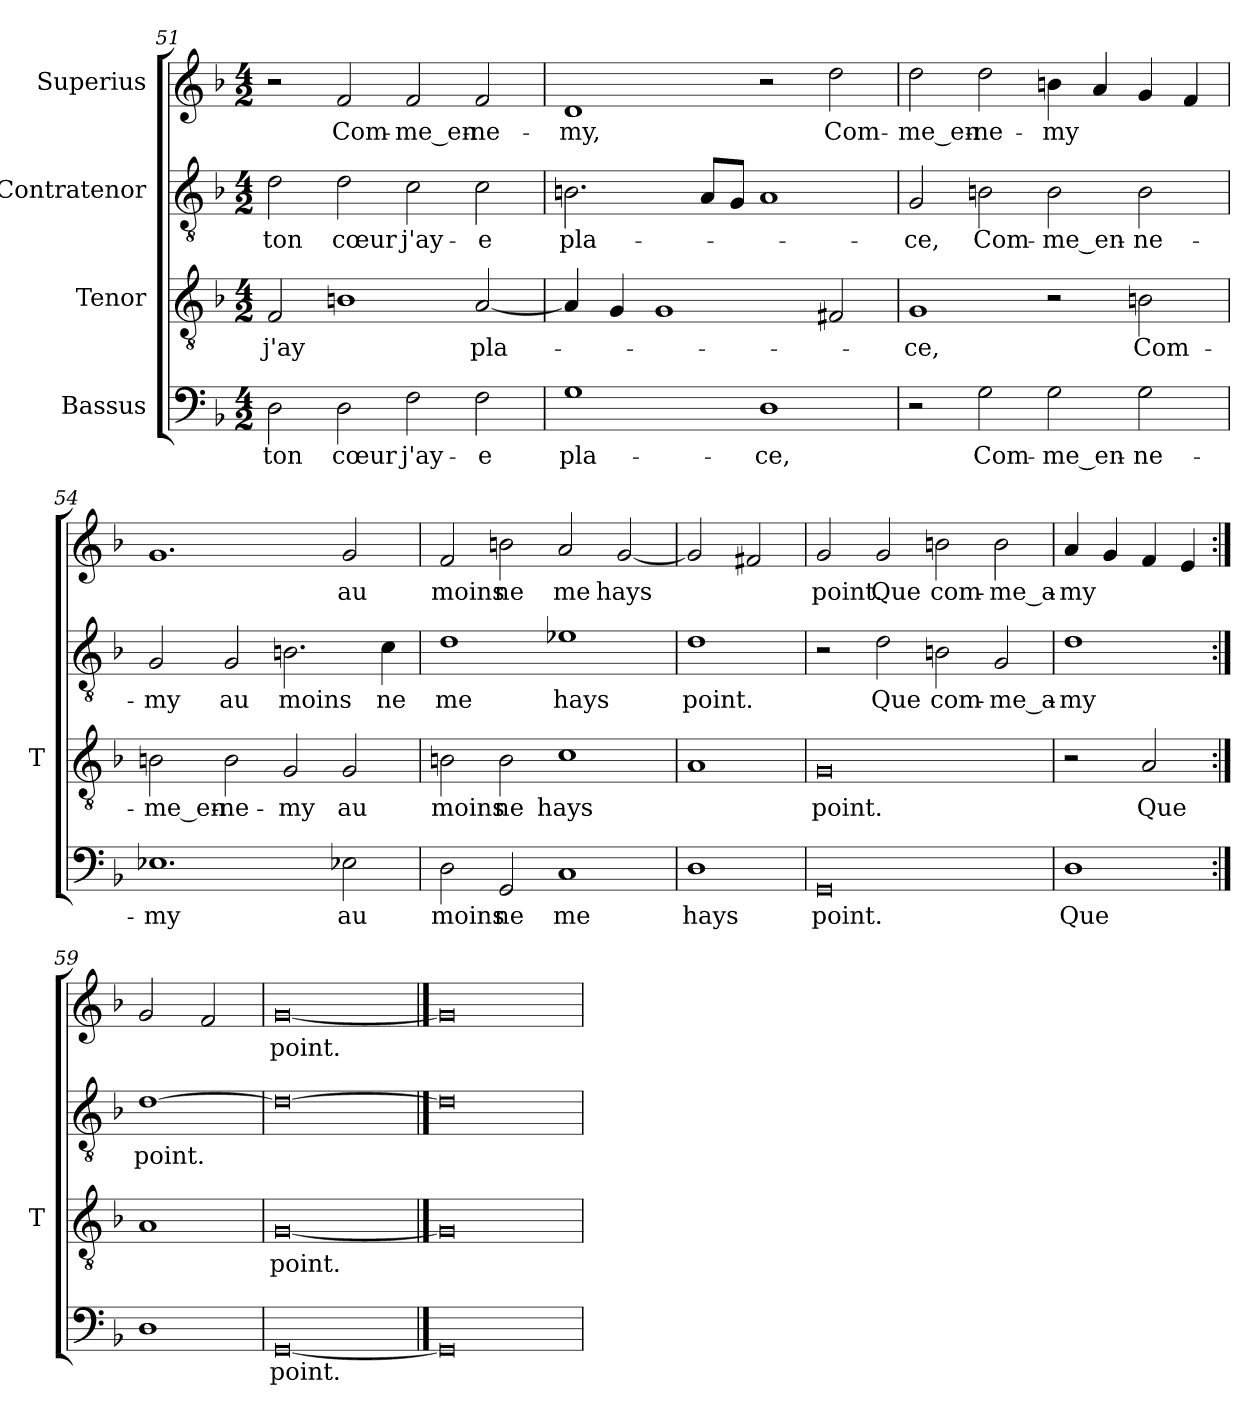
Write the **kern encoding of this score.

**kern	**text	**kern	**text	**kern	**text	**kern	**text
*part4	*part4	*part3	*part3	*part2	*part2	*part1	*part1
*staff4	*staff4	*staff3	*staff3	*staff2	*staff2	*staff1	*staff1
*I"Bassus	*	*I"Tenor	*	*I"Contratenor	*	*I"Superius	*
*	*	*I'T	*	*	*	*	*
*clefF4	*	*clefGv2	*	*clefGv2	*	*clefG2	*
*k[b-]	*	*k[b-]	*	*k[b-]	*	*k[b-]	*
*M4/2	*	*M4/2	*	*M4/2	*	*M4/2	*
=51	=51	=51	=51	=51	=51	=51	=51
2D	-ton	2F	-j'ay	2d	-ton	2r	.
2D	-cœur	1B	.	2d	-cœur	2f	Com-
2F	j'ay-	.	.	2c	j'ay-	2f	me_en-
2F	-e	[2A	pla-	2c	-e	2f	ne-
=52	=52	=52	=52	=52	=52	=52	=52
1G	pla-	4A]	.	2.B	pla-	1d	-my,
.	.	4G	.	.	.	.	.
.	.	1G	.	.	.	.	.
.	.	.	.	8AL	.	.	.
.	.	.	.	8GJ	.	.	.
1D	-ce,	.	.	1A	.	2r	.
.	.	2F#X	.	.	.	2dd	Com-
=53	=53	=53	=53	=53	=53	=53	=53
2r	.	1G	-ce,	2G	-ce,	2dd	me_en-
2G	Com-	.	.	2B	Com-	2dd	ne-
2G	me_en-	2r	.	2B	me_en-	4b	-my
.	.	.	.	.	.	4a	.
2G	ne-	2B	Com-	2B	ne-	4g	.
.	.	.	.	.	.	4f	.
=54	=54	=54	=54	=54	=54	=54	=54
1.E-X	-my	2B	me_en-	2G	-my	1.g	.
.	.	2B	ne-	2G	-au	.	.
.	.	2G	-my	2.B	-moins	.	.
2E-X	-au	2G	-au	.	.	2g	-au
.	.	.	.	4c	-ne	.	.
=55	=55	=55	=55	=55	=55	=55	=55
2D	-moins	2B	-moins	1d	-me	2f	-moins
2GG	-ne	2B	-ne	.	.	2b	-ne
1C	-me	1c	-hays	1e-X	-hays	2a	-me
.	.	.	.	.	.	[2g	-hays
=56	=56	=56	=56	=56	=56	=56	=56
1D	-hays	1A	.	1d	-point.	2g]	.
.	.	.	.	.	.	2f#X	.
=57	=57	=57	=57	=57	=57	=57	=57
0GG	-point.	0G	-point.	2r	.	2g	-point.
.	.	.	.	2d	-Que	2g	-Que
.	.	.	.	2B	com-	2b	com-
.	.	.	.	2G	me_a-	2b	me_a-
=58	=58	=58	=58	=58	=58	=58	=58
1D	-Que	2r	.	1d	-my	4a	-my
.	.	.	.	.	.	4g	.
.	.	2A	-Que	.	.	4f	.
.	.	.	.	.	.	4e	.
=59:|!	=59:|!	=59:|!	=59:|!	=59:|!	=59:|!	=59:|!	=59:|!
1D	.	1A	.	[1d	-point.	2g	.
.	.	.	.	.	.	2f	.
=60	=60	=60	=60	=60	=60	=60	=60
[0GG	-point.	[0G	-point.	0d_	.	[0g	-point.
==61	==61	==61	==61	==61	==61	==61	==61
0GG]	.	0G]	.	0d]	.	0g]	.
=	=	=	=	=	=	=	=
*-	*-	*-	*-	*-	*-	*-	*-
